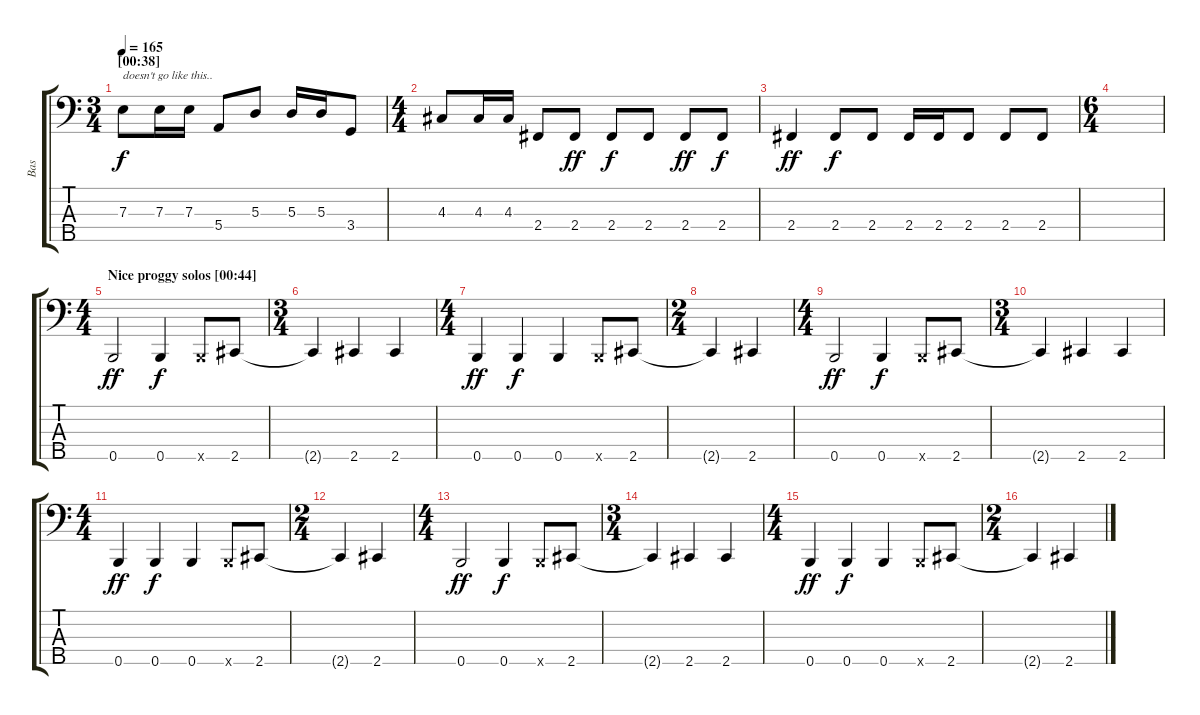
\track ("Bas" "Bas") {instrument electricbassfinger}
\staff {score tabs}
\tuning (G2 D2 A1 E1 B0) {hide}
\ts (3 4)
\section ("" "[00:38]")
\tempo 165
\clef f4
\ks c
7.3.8{txt "doesn't go like this.." dy f} 7.3.16 7.3.16 5.4.8 5.3.8 5.3.16 5.3.16 3.4.8 |
\ts (4 4)
4.3.8 4.3.16 4.3.16 2.4.8 2.4.8{dy ff} 2.4.8{dy f} 2.4.8 2.4.8{dy ff} 2.4.8{dy f} |
2.4.4{dy ff} 2.4.8{dy f} 2.4.8 2.4.16 2.4.16 2.4.8 2.4.8 2.4.8 |
\ts (6 4)
|
\ts (4 4)
\section ("" "Nice proggy solos [00:44]")
0.5.2{dy ff} 0.5.4{dy f} 0.5{x}.8 2.5.8 |
\ts (3 4)
2.5{t}.4 2.5.4 2.5.4 |
\ts (4 4)
0.5.4{dy ff} 0.5.4{dy f} 0.5.4 0.5{x}.8 2.5.8 |
\ts (2 4)
2.5{t}.4 2.5.4 |
\ts (4 4)
0.5.2{dy ff} 0.5.4{dy f} 0.5{x}.8 2.5.8 |
\ts (3 4)
2.5{t}.4 2.5.4 2.5.4 |
\ts (4 4)
0.5.4{dy ff} 0.5.4{dy f} 0.5.4 0.5{x}.8 2.5.8 |
\ts (2 4)
2.5{t}.4 2.5.4 |
\ts (4 4)
\section ("" "")
0.5.2{dy ff} 0.5.4{dy f} 0.5{x}.8 2.5.8 |
\ts (3 4)
2.5{t}.4 2.5.4 2.5.4 |
\ts (4 4)
0.5.4{dy ff} 0.5.4{dy f} 0.5.4 0.5{x}.8 2.5.8 |
\ts (2 4)
2.5{t}.4 2.5.4
